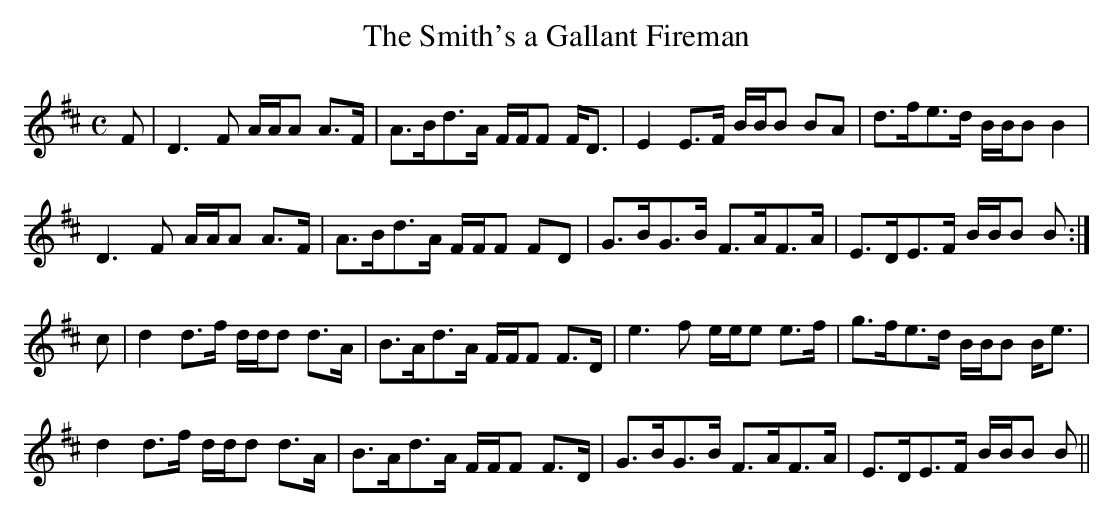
X:1
T:Smith's a Gallant Fireman, The
M:C
L:1/8
K:B Min
F|D3F A/A/A A>F|A>Bd>A F/F/F F<D|E2 E>F B/B/B BA|d>fe>d B/B/B B2|
D3F A/A/A A>F|A>Bd>A F/F/F FD|G>BG>B F>AF>A| E>DE>F B/B/B B:|
c|d2 d>f d/d/d d>A|B>Ad>A F/F/F F>D|e3f e/e/e e>f|g>fe>d B/B/B B<e|
d2 d>f d/d/d d>A|B>Ad>A F/F/F F>D|G>BG>B F>AF>A|E>DE>F B/B/B B||
